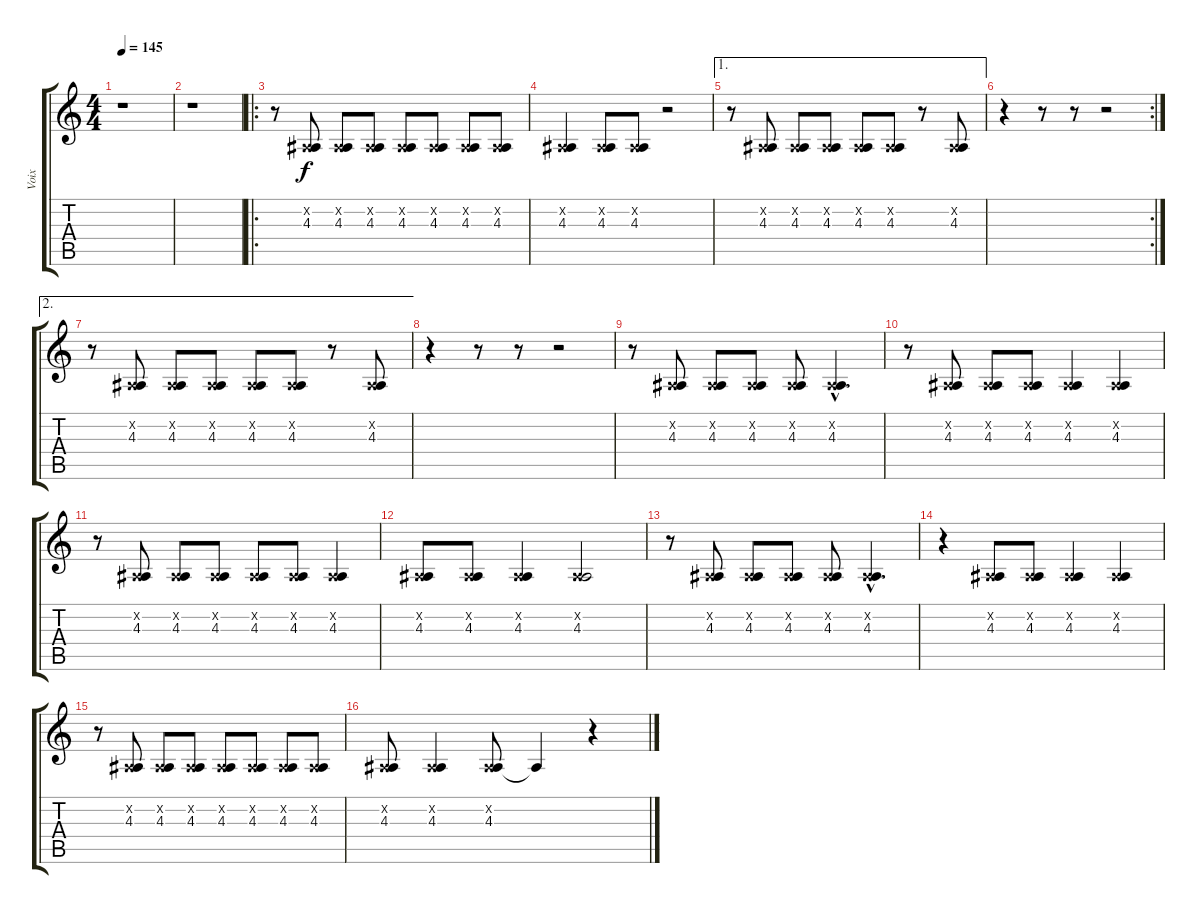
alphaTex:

\track ("Voix" "Voix") {instrument synthbrass2}
\staff {score tabs}
\tuning (Eb4 Bb3 Gb3 Db3 Ab2 Eb2) {hide}
\ts (4 4)
\tempo 145
\clef g2
\ks c
r.1{dy f instrument synthbrass2} |
r.1 |
\ro
r.8 (0.2{x} 4.3).8{instrument guitarharmonics} (0.2{x} 4.3).8 (0.2{x} 4.3).8 (0.2{x} 4.3).8 (0.2{x} 4.3).8 (0.2{x} 4.3).8 (0.2{x} 4.3).8 |
(0.2{x} 4.3).4 (0.2{x} 4.3).8 (0.2{x} 4.3).8 r.2 |
\ae 1
r.8 (0.2{x} 4.3).8 (0.2{x} 4.3).8 (0.2{x} 4.3).8 (0.2{x} 4.3).8 (0.2{x} 4.3).8 r.8 (0.2{x} 4.3).8 |
\rc 2
r.4 r.8 r.8 r.2 |
\ae 2
r.8 (0.2{x} 4.3).8 (0.2{x} 4.3).8 (0.2{x} 4.3).8 (0.2{x} 4.3).8 (0.2{x} 4.3).8 r.8 (0.2{x} 4.3).8 |
r.4 r.8 r.8 r.2 |
r.8 (0.2{x} 4.3).8{instrument guitarharmonics} (0.2{x} 4.3).8 (0.2{x} 4.3).8 (0.2{x} 4.3).8 (0.2{hac x} 4.3{hac}).4{d} |
r.8 (0.2{x} 4.3).8 (0.2{x} 4.3).8 (0.2{x} 4.3).8 (0.2{x} 4.3).4 (0.2{x} 4.3).4 |
r.8 (0.2{x} 4.3).8 (0.2{x} 4.3).8 (0.2{x} 4.3).8 (0.2{x} 4.3).8 (0.2{x} 4.3).8 (0.2{x} 4.3).4 |
(0.2{x} 4.3).8 (0.2{x} 4.3).8 (0.2{x} 4.3).4 (0.2{x} 4.3).2 |
r.8 (0.2{x} 4.3).8 (0.2{x} 4.3).8 (0.2{x} 4.3).8 (0.2{x} 4.3).8 (0.2{hac x} 4.3{hac}).4{d} |
r.4 (0.2{x} 4.3).8 (0.2{x} 4.3).8 (0.2{x} 4.3).4 (0.2{x} 4.3).4 |
r.8 (0.2{x} 4.3).8 (0.2{x} 4.3).8 (0.2{x} 4.3).8 (0.2{x} 4.3).8 (0.2{x} 4.3).8 (0.2{x} 4.3).8 (0.2{x} 4.3).8 |
(0.2{x} 4.3).8 (0.2{x} 4.3).4 (0.2{x} 4.3).8 4.3{t}.4 r.4
